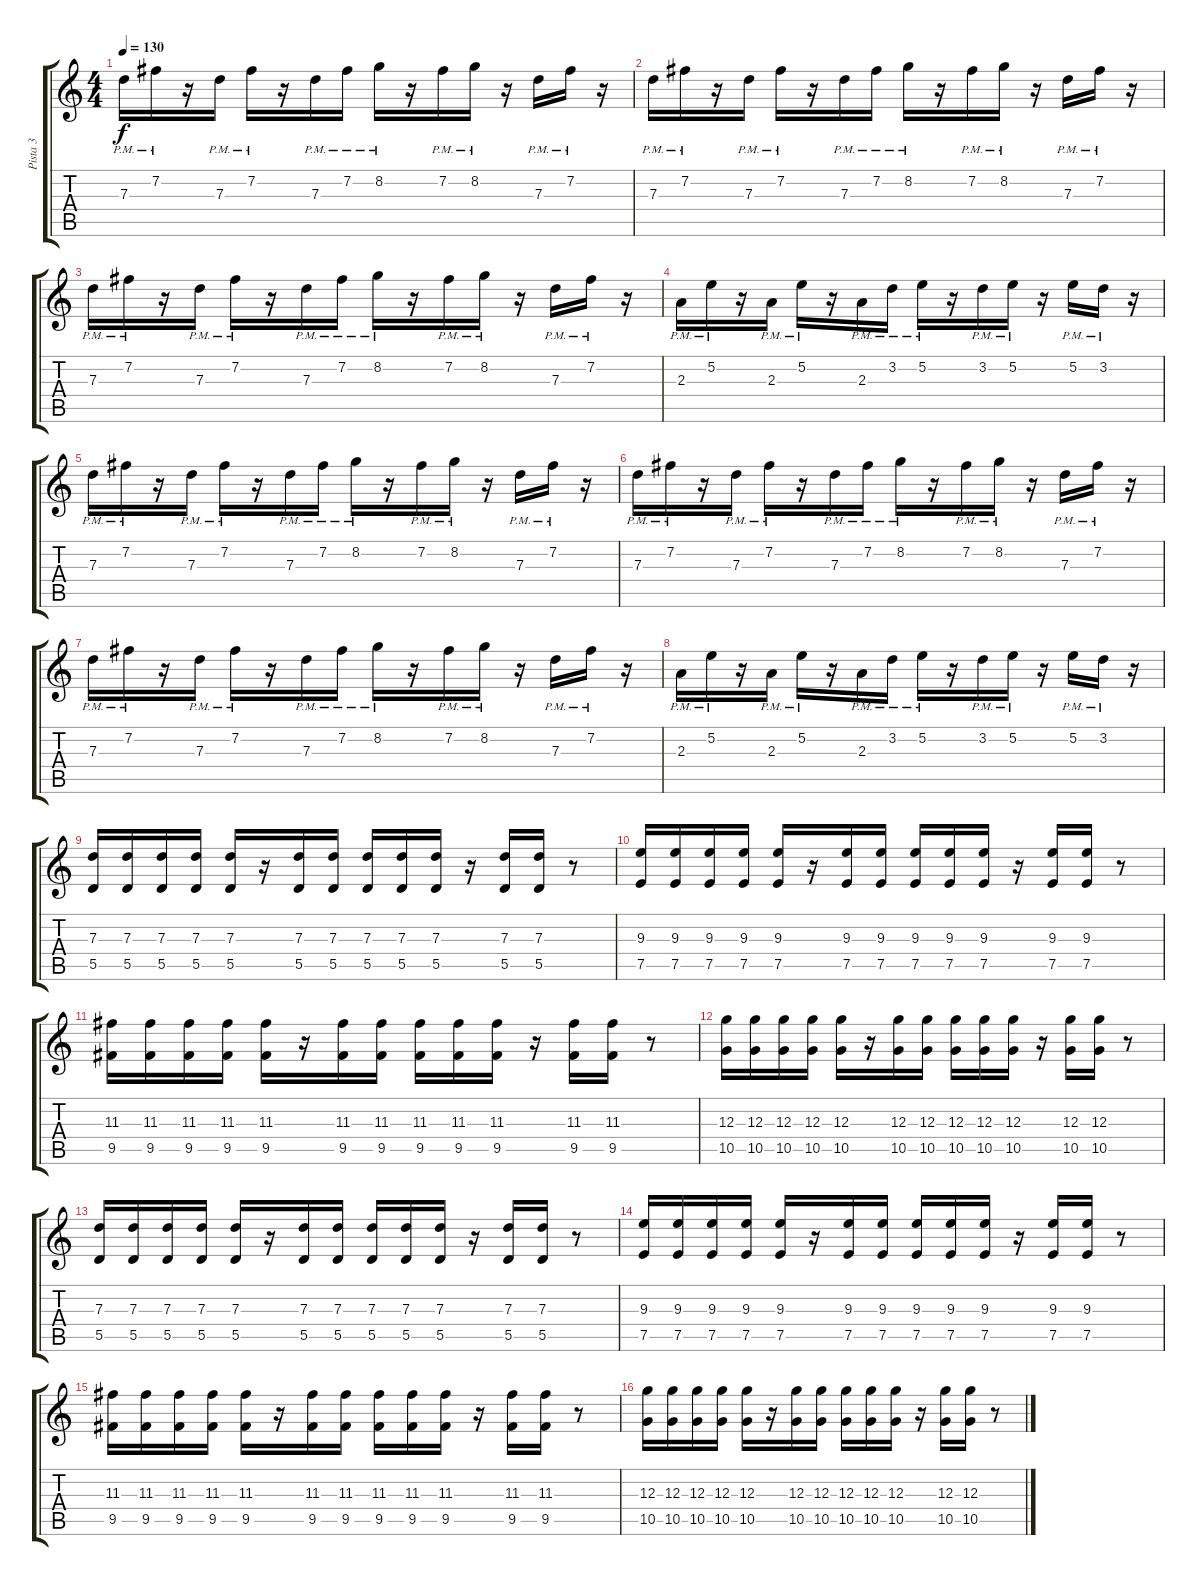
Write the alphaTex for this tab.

\track ("Pista 3" "Pista 3") {instrument overdrivenguitar}
\staff {score tabs}
\tuning (E4 B3 G3 D3 A2 E2) {hide}
\ts (4 4)
\tempo 130
\clef g2
\ks c
7.3{pm}.16{dy f} 7.2{pm}.16 r.16 7.3{pm}.16 7.2{pm}.16 r.16 7.3{pm}.16 7.2{pm}.16 8.2{pm}.16 r.16 7.2{pm}.16 8.2{pm}.16 r.16 7.3{pm}.16 7.2{pm}.16 r.16 |
7.3{pm}.16 7.2{pm}.16 r.16 7.3{pm}.16 7.2{pm}.16 r.16 7.3{pm}.16 7.2{pm}.16 8.2{pm}.16 r.16 7.2{pm}.16 8.2{pm}.16 r.16 7.3{pm}.16 7.2{pm}.16 r.16 |
7.3{pm}.16 7.2{pm}.16 r.16 7.3{pm}.16 7.2{pm}.16 r.16 7.3{pm}.16 7.2{pm}.16 8.2{pm}.16 r.16 7.2{pm}.16 8.2{pm}.16 r.16 7.3{pm}.16 7.2{pm}.16 r.16 |
2.3{pm}.16 5.2{pm}.16 r.16 2.3{pm}.16 5.2{pm}.16 r.16 2.3{pm}.16 3.2{pm}.16 5.2{pm}.16 r.16 3.2{pm}.16 5.2{pm}.16 r.16 5.2{pm}.16 3.2{pm}.16 r.16 |
7.3{pm}.16 7.2{pm}.16 r.16 7.3{pm}.16 7.2{pm}.16 r.16 7.3{pm}.16 7.2{pm}.16 8.2{pm}.16 r.16 7.2{pm}.16 8.2{pm}.16 r.16 7.3{pm}.16 7.2{pm}.16 r.16 |
7.3{pm}.16 7.2{pm}.16 r.16 7.3{pm}.16 7.2{pm}.16 r.16 7.3{pm}.16 7.2{pm}.16 8.2{pm}.16 r.16 7.2{pm}.16 8.2{pm}.16 r.16 7.3{pm}.16 7.2{pm}.16 r.16 |
7.3{pm}.16 7.2{pm}.16 r.16 7.3{pm}.16 7.2{pm}.16 r.16 7.3{pm}.16 7.2{pm}.16 8.2{pm}.16 r.16 7.2{pm}.16 8.2{pm}.16 r.16 7.3{pm}.16 7.2{pm}.16 r.16 |
2.3{pm}.16 5.2{pm}.16 r.16 2.3{pm}.16 5.2{pm}.16 r.16 2.3{pm}.16 3.2{pm}.16 5.2{pm}.16 r.16 3.2{pm}.16 5.2{pm}.16 r.16 5.2{pm}.16 3.2{pm}.16 r.16 |
(7.3 5.5).16{volume 7} (7.3 5.5).16 (7.3 5.5).16 (7.3 5.5).16 (7.3 5.5).16 r.16 (7.3 5.5).16 (7.3 5.5).16 (7.3 5.5).16 (7.3 5.5).16 (7.3 5.5).16 r.16 (7.3 5.5).16 (7.3 5.5).16 r.8 |
(9.3 7.5).16 (9.3 7.5).16 (9.3 7.5).16 (9.3 7.5).16 (9.3 7.5).16 r.16 (9.3 7.5).16 (9.3 7.5).16 (9.3 7.5).16 (9.3 7.5).16 (9.3 7.5).16 r.16 (9.3 7.5).16 (9.3 7.5).16 r.8 |
(11.3 9.5).16 (11.3 9.5).16 (11.3 9.5).16 (11.3 9.5).16 (11.3 9.5).16 r.16 (11.3 9.5).16 (11.3 9.5).16 (11.3 9.5).16 (11.3 9.5).16 (11.3 9.5).16 r.16 (11.3 9.5).16 (11.3 9.5).16 r.8 |
(12.3 10.5).16 (12.3 10.5).16 (12.3 10.5).16 (12.3 10.5).16 (12.3 10.5).16 r.16 (12.3 10.5).16 (12.3 10.5).16 (12.3 10.5).16 (12.3 10.5).16 (12.3 10.5).16 r.16 (12.3 10.5).16 (12.3 10.5).16 r.8 |
(7.3 5.5).16 (7.3 5.5).16 (7.3 5.5).16 (7.3 5.5).16 (7.3 5.5).16 r.16 (7.3 5.5).16 (7.3 5.5).16 (7.3 5.5).16 (7.3 5.5).16 (7.3 5.5).16 r.16 (7.3 5.5).16 (7.3 5.5).16 r.8 |
(9.3 7.5).16 (9.3 7.5).16 (9.3 7.5).16 (9.3 7.5).16 (9.3 7.5).16 r.16 (9.3 7.5).16 (9.3 7.5).16 (9.3 7.5).16 (9.3 7.5).16 (9.3 7.5).16 r.16 (9.3 7.5).16 (9.3 7.5).16 r.8 |
(11.3 9.5).16 (11.3 9.5).16 (11.3 9.5).16 (11.3 9.5).16 (11.3 9.5).16 r.16 (11.3 9.5).16 (11.3 9.5).16 (11.3 9.5).16 (11.3 9.5).16 (11.3 9.5).16 r.16 (11.3 9.5).16 (11.3 9.5).16 r.8 |
(12.3 10.5).16 (12.3 10.5).16 (12.3 10.5).16 (12.3 10.5).16 (12.3 10.5).16 r.16 (12.3 10.5).16 (12.3 10.5).16 (12.3 10.5).16 (12.3 10.5).16 (12.3 10.5).16 r.16 (12.3 10.5).16 (12.3 10.5).16 r.8
